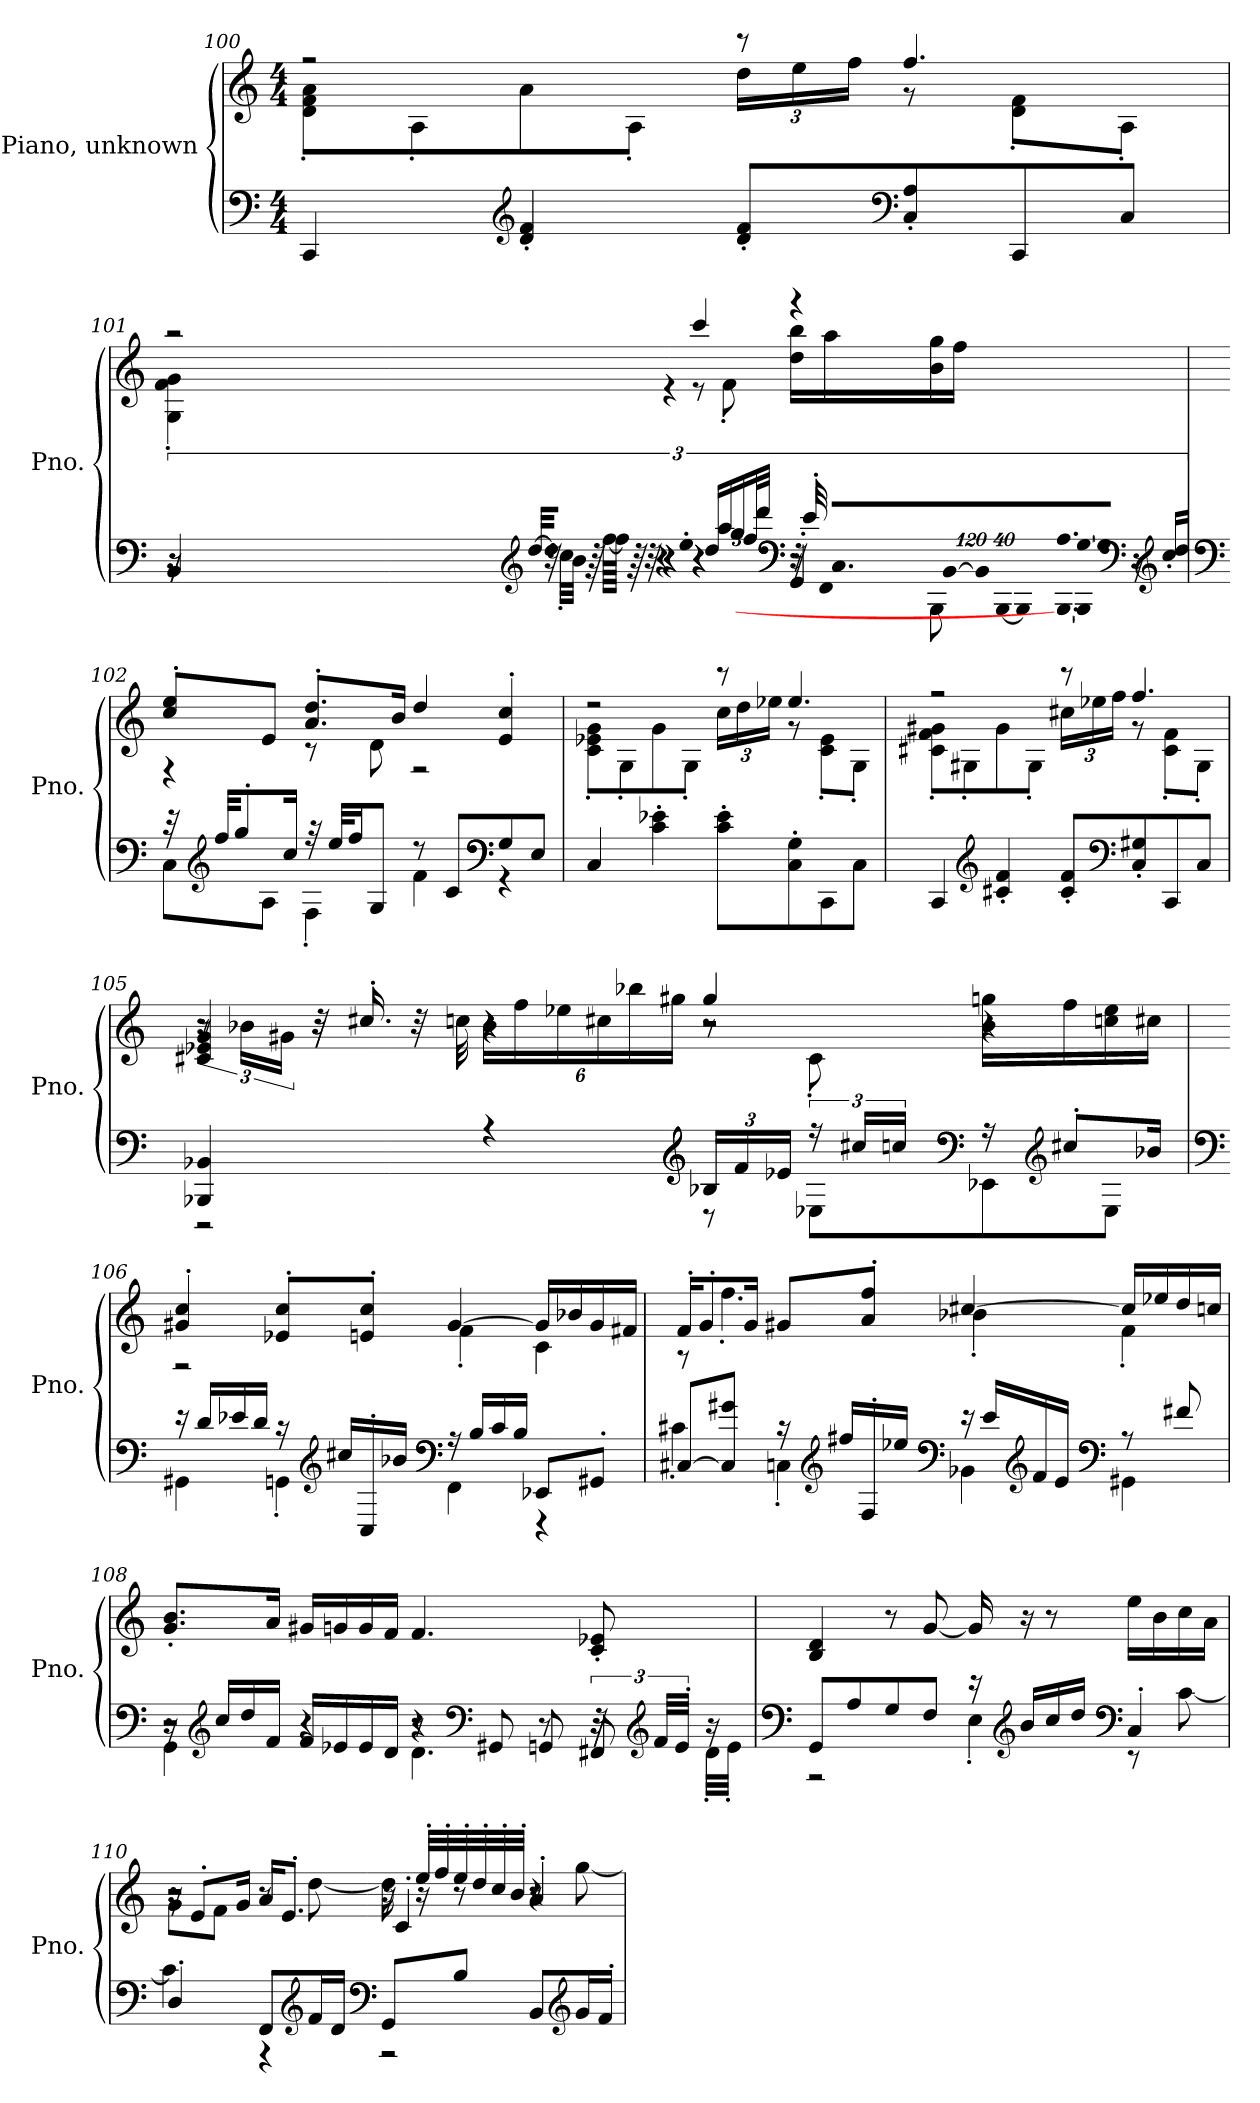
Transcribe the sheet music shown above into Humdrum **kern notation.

**kern	**kern
*part1	*part1
*staff2	*staff1
*I"Piano, unknown	*
*I'Pno.	*
!!LO:LB:g=z
*clefF4	*clefG2
*k[]	*k[]
*M4/4	*M4/4
=100	=100
*	*^
4CC/	2r	8d\' 8f\' 8a\'L
.	.	8A'\
*clefG2	*	*
4d/' 4f/'	.	8a\
.	.	8A'\J
*	*	*Xbrackettup
8d/' 8f/'L	8r	24dd\LL
.	.	24ee\
.	.	24ff\JJ
*clefF4	*	*
8C/' 8A/'	4.ff/	8r
8CC/	.	8d\' 8f\'L
8C/J	.	8A'\J
!!LO:LB:g=z	!!
=101	=101	=101
*^	*	*
*	*^	*	*
24r	16r	4BB/	2r	4G\' 4f\' 4g\'
*clefG2	*	*	*	*
[48dd/KKL	.	.	.	.
8dd/J]	32r	.	.	.
.	32cc'\LLL	.	.	.
.	32b\JJJ	.	.	.
.	64r	.	.	.
.	[64ff\LLLL	.	.	.
32r	64ff\JJJJ]	.	.	.
.	64r	.	.	.
32ee'/	32r	.	.	.
*Xbrackettup	*	*	*	*
24dd/LL	4r	4r	.	4r
24aa/	.	.	.	.
24gg/	.	.	.	.
24ff/	.	.	.	.
48ddd/JJk	.	.	.	.
32r	.	.	.	.
32ccc'/	.	.	.	.
!LO:N:vis=32	!	!	!	!
640%23d/LLL	4r	4r	4ccc/	8r
!LO:N:vis=32.	!	!	!	!
1920%103a/	.	.	.	.
!LO:N:vis=64	!	!	!	!
[960%17g/L	.	.	.	.
!LO:N:vis=64	!	!	!	!
960%17g/]	.	.	.	.
!LO:N:vis=64	!	!	!	!
[960%17G/	.	.	.	8f'\
!LO:N:vis=64	!	!	!	!
960%17G/J_	.	.	.	.
1920ryy	.	.	.	.
!LO:N:vis=32.	!	!	!	!
1920%103G/_ 1920%103ff/	.	.	.	.
!LO:N:vis=64	!	!	!	!
960%17G/] [960%17ee/L	.	.	.	.
!LO:N:vis=64	!	!	!	!
960%17ee/JJJJ]	.	.	.	.
*clefF4	*	*	*	*
16r	8r	4GG'/	4r	16dd\ 16bb\LL
*clefG2	*	*	*	*
8cc'/L	.	.	.	16aa\
.	8G\	.	.	16b\ 16gg\
16dd/Jk	.	.	.	16ff\JJ
*v	*v	*v	*	*
!!LO:LB:g=z	!!
=102	=102	=102
*clefF4	*	*
*^	*	*
32r	8C\L	8cc/' 8ee/'L	4r
*clefG2	*	*	*
32ff/KKL	.	.	.
8gg'/	.	.	.
.	8A\J	8e/J	.
16cc/Jk	.	.	.
32r	4F'\	8.a/' 8.dd/'L	8r
32ee/KLL	.	.	.
16ff/J	.	.	.
8G/J	.	.	8d\
.	.	16b/Jk	.
8r	4f\	4dd/	2r
8c/L	.	.	.
*clefF4	*	*	*
8G/	4r	4e/' 4cc/'	.
8E/J	.	.	.
*v	*v	*	*
=103	=103	=103
4C/	2r	8c\' 8e-X\' 8g\'L
.	.	8G'\
4c\' 4e-X\'	.	8g\
.	.	8G'\J
8c\' 8e-\'L	8r	24cc\LL
.	.	24dd\
.	.	24ee-X\JJ
8C\' 8G\'	4.ee-/	8r
8CC\	.	8c\' 8e-\'L
8C\J	.	8G'\J
!!LO:PB:g=z	!!
=104	=104	=104
4CC/	2r	8c#X\' 8f\' 8g#X\'L
.	.	8G#X'\
*clefG2	*	*
4c#X/' 4f/'	.	8g#\
.	.	8G#'\J
8c#/' 8f/'L	8r	24cc#X\LL
.	.	24ee-X\
.	.	24ff\JJ
*clefF4	*	*
8C/' 8G#X/'	4.ff/	8r
8CC/	.	8c#\' 8f\'L
8C/J	.	8G#'\J
!!LO:LB:g=z
=105	=105	=105
*^	*	*
*	*	*	*brackettup
*	*	*	*^
4BBB-X/ 4BB-X/	2r	8r	24r	4c#X/ 4e-X/ 4g/
.	.	.	24b-X\LL	.
.	.	.	24g#X\JJ	.
.	.	32r	16r	.
.	.	16.cc#X'/	.	.
.	.	.	32r	.
.	.	.	32ccn\	.
*	*	*	*Xbrackettup	*
4r	.	4r	24b-\LL	4r
.	.	.	24ff\	.
.	.	.	24ee-X\	.
.	.	.	24cc#X\	.
.	.	.	24bb-X\	.
.	.	.	24gg#X\JJ	.
*clefG2	*	*	*	*
24B-X/LL	8r	4gg#/	8r	2r
24f/	.	.	.	.
24e-X/JJ	.	.	.	.
*brackettup	*	*	*	*
24r	8E-X\L	.	8c#'\	.
24cc#X/LL	.	.	.	.
24ccn/JJ	.	.	.	.
*clefF4	*	*	*	*
16r	8EE-X\	4r	16b-\ 16ggn\LL	.
*clefG2	*	*	*	*
8cc#X'/L	.	.	16ff\	.
.	8E-\J	.	16ccn\ 16ee-\	.
16b-X/Jk	.	.	16cc#X\JJ	.
*	*	*v	*v	*v
!!LO:LB:g=z
=106	=106	=106
*clefF4	*	*
*	*	*^
16r	4GG#X\	4g#X/' 4cc/'	2r
16d/LL	.	.	.
16e-X/	.	.	.
16d/JJ	.	.	.
16r	4GGn'\	8e-X/' 8cc/'L	.
*clefG2	*	*	*
16cc#X/LL	.	.	.
16C'/	.	8en/' 8cc/'J	.
16b-X/JJ	.	.	.
*clefF4	*	*	*
16r	4FF\	[4g#/	4f'\
16B/LL	.	.	.
16c/	.	.	.
16B/JJ	.	.	.
8EE-X/L	4r	16g#/LL]	4c\
.	.	16b-X/	.
8GG#X'/J	.	16g#/	.
.	.	16f#X/JJ	.
!!LO:LB:g=z	!!
=107	=107	=107	=107
[8C#X/L	4c#X'\	16f'/KL	8r
.	.	8g'/	.
8C#/] 8g#X/J	.	.	4.ff'\
.	.	16g/Jk	.
16r	4Cn'\	8g#X/L	.
*clefG2	*	*	*
16ff#X/LL	.	.	.
16F'/	.	8a/' 8ff/'J	.
16ee-X/JJ	.	.	.
*clefF4	*	*	*
16r	4BB-X\	[4cc#X/	4b-X'\
16e/LL	.	.	.
*clefG2	*	*	*
16f/	.	.	.
16e/JJ	.	.	.
*clefF4	*	*	*
8r	4GG#X\	16cc#/LL]	4f'\
.	.	16ee-X/	.
8f#X/	.	16dd/	.
.	.	16ccn/JJ	.
*	*	*v	*v
!!LO:LB:g=z
=108	=108	=108
*	*^	*
16r	4GG\	2r	8.g/' 8.b/'L
*clefG2	*	*	*
16cc/LL	.	.	.
16dd/	.	.	.
16f/JJ	.	.	16a/Jk
16f/LL	4r	.	16g#X/LL
16e-X/	.	.	16gn/
16e-/	.	.	16g/
16d/JJ	.	.	16f/JJ
8r	4.d\	4r	4.f/
*clefF4	*	*	*
8GG#X/	.	.	.
8GGn/	.	8r	.
48r	16r	8FF#X/	8c/' 8e-X/'
*clefG2	*	*	*
48f/LLL	.	.	.
48e-'/JJJ	.	.	.
16r	32d'\LLL	.	.
.	32e-'\JJJ	.	.
*v	*v	*v	*
=109	=109
*clefF4	*
*^	*
8GG/L	2r	4B/ 4d/
8A/	.	.
8G/	.	8r
8F/J	.	[8g/
16r	4E'\	16g/]
*clefG2	*	*
16b/LL	.	16r
16cc/	.	8r
16dd/JJ	.	.
*clefF4	*	*
4C'/	8r	16ee\LL
.	.	16b\
.	[8c\	16cc\
.	.	16a\JJ
!!LO:LB:g=z
=110	=110	=110
*	*	*^
*	*	*	*^
4D'/	4c\]	16r	8g\L	2r
.	.	8e'/L	.	.
.	.	.	8f\J	.
.	.	16g/Jk	.	.
8FF/L	4r	16a/KL	8r	.
.	.	8.e'/J	.	.
*clefG2	*	*	*	*
16f/L	.	.	[8dd\	.
16d/JJ	.	.	.	.
*clefF4	*	*	*	*
8GG/L	2r	16r	16dd\]	4c'/
.	.	32ee'/LLL	16r	.
.	.	32ff'/	.	.
8B/J	.	32ee'/	8r	.
.	.	32dd'/	.	.
.	.	32cc'/	.	.
.	.	32b'/JJJ	.	.
8BB/L	.	4a'/	8r	4r
*clefG2	*	*	*	*
16g/L	.	.	[8gg\	.
16f'/JJ	.	.	.	.
*v	*v	*	*	*
*	*v	*v	*v
=	=
*-	*-
